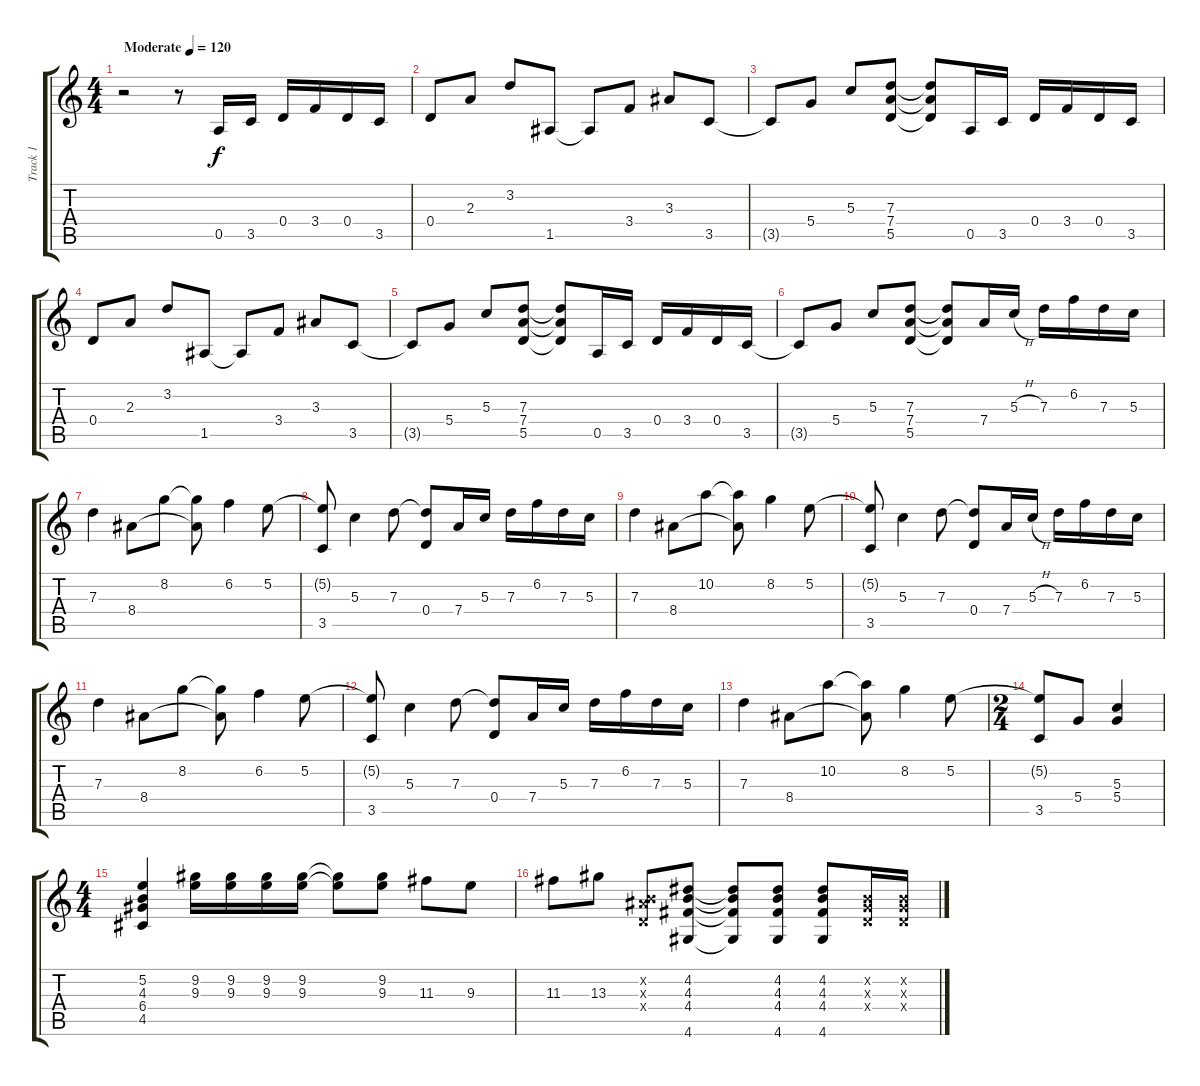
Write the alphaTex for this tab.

\track ("Track 1" "Track 1") {instrument acousticguitarsteel}
\staff {score tabs}
\tuning (E4 B3 G3 D3 A2 E2) {hide}
\ts (4 4)
\tempo (120 "Moderate")
\clef g2
\ks c
r.2{dy f instrument acousticguitarsteel} r.8 0.5.16 3.5.16 0.4.16 3.4.16 0.4.16 3.5.16 |
0.4.8 2.3.8 3.2.8 1.5.8 1.5{t}.8 3.4.8 3.3.8 3.5.8 |
3.5{t}.8 5.4.8 5.3.8 (7.3 7.4 5.5).8 (7.3{t} 7.4{t} 5.5{t}).8 0.5.16 3.5.16 0.4.16 3.4.16 0.4.16 3.5.16 |
0.4.8 2.3.8 3.2.8 1.5.8 1.5{t}.8 3.4.8 3.3.8 3.5.8 |
3.5{t}.8 5.4.8 5.3.8 (7.3 7.4 5.5).8 (7.3{t} 7.4{t} 5.5{t}).8 0.5.16 3.5.16 0.4.16 3.4.16 0.4.16 3.5.16 |
3.5{t}.8 5.4.8 5.3.8 (7.3 7.4 5.5).8 (7.3{t} 7.4{t} 5.5{t}).8 7.4.16 5.3{h}.16 7.3.16 6.2.16 7.3.16 5.3.16 |
7.3.4 8.4.8 8.2.8 (8.2{t} 8.4{t}).8 6.2.4 5.2.8 |
(5.2{t} 3.5).8 5.3.4 7.3.8 (7.3{t} 0.4).8 7.4.16 5.3.16 7.3.16 6.2.16 7.3.16 5.3.16 |
7.3.4 8.4.8 10.2.8 (10.2{t} 8.4{t}).8 8.2.4 5.2.8 |
(5.2{t} 3.5).8 5.3.4 7.3.8 (7.3{t} 0.4).8 7.4.16 5.3{h}.16 7.3.16 6.2.16 7.3.16 5.3.16 |
7.3.4 8.4.8 8.2.8 (8.2{t} 8.4{t}).8 6.2.4 5.2.8 |
(5.2{t} 3.5).8 5.3.4 7.3.8 (7.3{t} 0.4).8 7.4.16 5.3.16 7.3.16 6.2.16 7.3.16 5.3.16 |
7.3.4 8.4.8 10.2.8 (10.2{t} 8.4{t}).8 8.2.4 5.2.8 |
\ts (2 4)
(5.2{t} 3.5).8 5.4.8 (5.3 5.4).4 |
\ts (4 4)
(5.2 4.3 6.4 4.5).4 (9.2 9.3).16 (9.2 9.3).16 (9.2 9.3).16 (9.2 9.3).16 (9.2{t} 9.3{t}).8 (9.2 9.3).8 11.3.8 9.3.8 |
11.3.8 13.3.8 (0.2{x} 3.3{x} 0.4{x}).8 (4.2 4.3 4.4 4.6).8 (4.2{t} 4.3{t} 4.4{t} 4.6{t}).8 (4.2 4.3 4.4 4.6).8 (4.2 4.3 4.4 4.6).8 (0.2{x} 0.3{x} 0.4{x}).16 (0.2{x} 0.3{x} 0.4{x}).16
